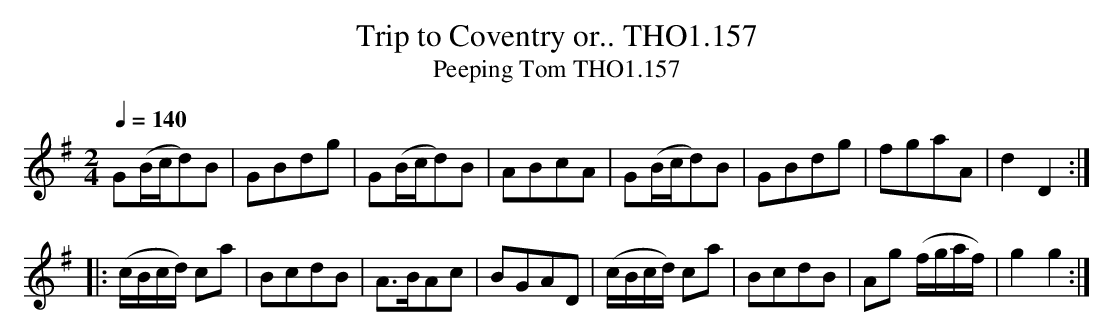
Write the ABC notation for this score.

X:1
T:Trip to Coventry or.. THO1.157
T:Peeping Tom THO1.157
M:2/4
L:1/8
Q:1/4=140
K:G
G(B/c/d)B|GBdg|G(B/c/d)B|ABcA|G(B/c/d)B|GBdg|fgaA|d2D2:|
|:(c/B/c/d/) ca|BcdB|A>BAc|BGAD|\
(c/B/c/d/) ca|BcdB|Ag (f/g/a/f/)|g2g2:|
